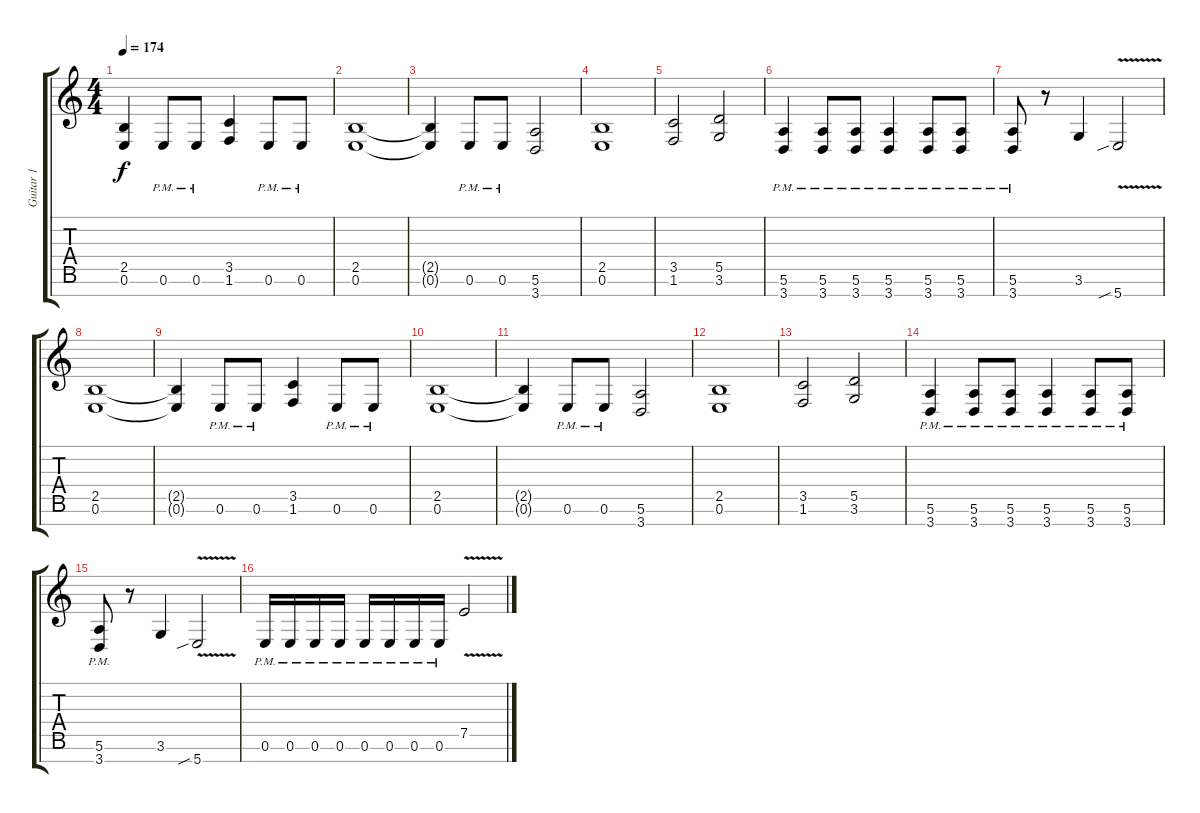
\track ("Guitar 1" "Guitar 1") {instrument distortionguitar}
\staff {score tabs}
\tuning (E4 B3 G3 D3 A2 E2 B1) {hide}
\ts (4 4)
\tempo 174
\clef g2
\ks c
(2.5{t} 0.6{t}).4{dy f} 0.6{pm}.8 0.6{pm}.8 (3.5 1.6).4 0.6{pm}.8 0.6{pm}.8 |
(2.5 0.6).1 |
(2.5{t} 0.6{t}).4 0.6{pm}.8 0.6{pm}.8 (5.6 3.7).2 |
(2.5 0.6).1 |
(3.5 1.6).2 (5.5 3.6).2 |
(5.6{pm} 3.7{pm}).4 (5.6{pm} 3.7{pm}).8 (5.6{pm} 3.7{pm}).8 (5.6{pm} 3.7{pm}).4 (5.6{pm} 3.7{pm}).8 (5.6{pm} 3.7{pm}).8 |
(5.6{pm} 3.7{pm}).8 r.8 3.6.4 5.7{v sib}.2 |
(2.5 0.6).1 |
(2.5{t} 0.6{t}).4 0.6{pm}.8 0.6{pm}.8 (3.5 1.6).4 0.6{pm}.8 0.6{pm}.8 |
(2.5 0.6).1 |
(2.5{t} 0.6{t}).4 0.6{pm}.8 0.6{pm}.8 (5.6 3.7).2 |
(2.5 0.6).1 |
(3.5 1.6).2 (5.5 3.6).2 |
(5.6{pm} 3.7{pm}).4 (5.6{pm} 3.7{pm}).8 (5.6{pm} 3.7{pm}).8 (5.6{pm} 3.7{pm}).4 (5.6{pm} 3.7{pm}).8 (5.6{pm} 3.7{pm}).8 |
(5.6{pm} 3.7{pm}).8 r.8 3.6.4 5.7{v sib}.2 |
0.6{pm}.16 0.6{pm}.16 0.6{pm}.16 0.6{pm}.16 0.6{pm}.16 0.6{pm}.16 0.6{pm}.16 0.6{pm}.16 7.5{v}.2
